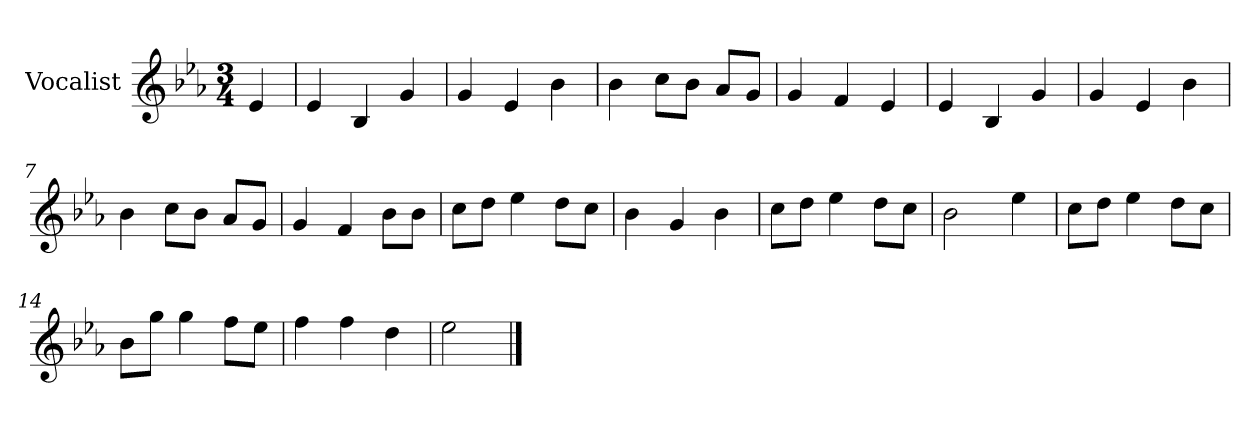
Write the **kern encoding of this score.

**kern
*part1
*staff1
*I"Vocalist
*k[b-e-a-]
*E-:
*M3/4
=
4e-
=1
4e-
4B-
4g
=2
4g
4e-
4b-
=3
4b-
8ccL
8b-J
8a-L
8gJ
=4
4g
4f
4e-
=5
4e-
4B-
4g
=6
4g
4e-
4b-
=7
4b-
8ccL
8b-J
8a-L
8gJ
=8
4g
4f
8b-L
8b-J
=9
8ccL
8ddJ
4ee-
8ddL
8ccJ
=10
4b-
4g
4b-
=11
8ccL
8ddJ
4ee-
8ddL
8ccJ
=12
2b-
4ee-
=13
8ccL
8ddJ
4ee-
8ddL
8ccJ
=14
8b-L
8ggJ
4gg
8ffL
8ee-J
=15
4ff
4ff
4dd
=16
2ee-
==
*-
